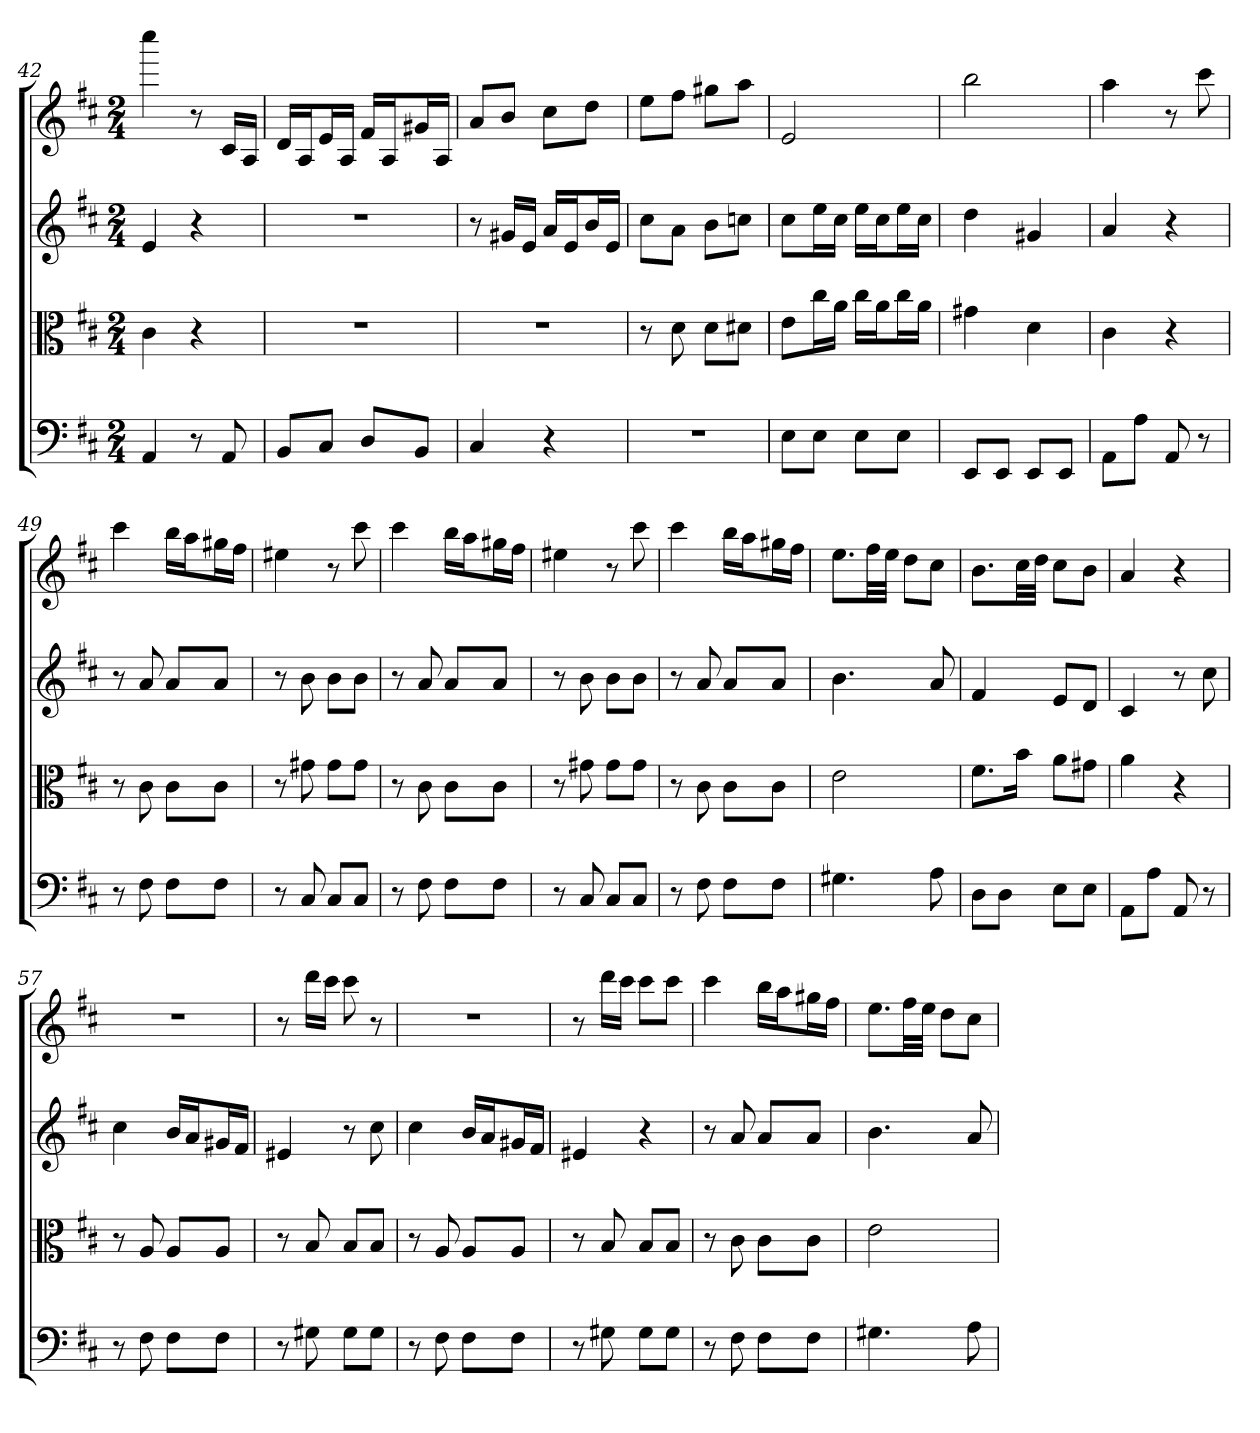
**kern	**kern	**kern	**kern
*part4	*part3	*part2	*part1
*staff4	*staff3	*staff2	*staff1
*clefF4	*clefC3	*	*
*k[f#c#]	*k[f#c#]	*k[f#c#]	*k[f#c#]
*D:	*D:	*D:	*D:
*M2/4	*M2/4	*M2/4	*M2/4
=42	=42	=42	=42
4AA	4c#	4e	4cccc#
8r	4r	4r	8r
8AA	.	.	16c#LL
.	.	.	16AJJ
=43	=43	=43	=43
8BB/L	2r	2r	16dLL
.	.	.	16AJ
8C#/J	.	.	16eL
.	.	.	16AJJ
8D/L	.	.	16f#LL
.	.	.	16AJ
8BB/J	.	.	16g#XL
.	.	.	16AJJ
=44	=44	=44	=44
4C#	2r	8r	8aL
.	.	16g#XLL	8bJ
.	.	16eJJ	.
4r	.	16aLL	8cc#L
.	.	16eJ	.
.	.	16bL	8ddJ
.	.	16eJJ	.
=45	=45	=45	=45
2r	8r	8cc#L	8eeL
.	8d	8aJ	8ff#J
.	8d\L	8bL	8gg#XL
.	8d#X\J	8ccnJ	8aaJ
=46	=46	=46	=46
8E\L	8e\L	8cc#L	2e
8E\J	16cc#\L	16eeL	.
.	16a\JJ	16cc#JJ	.
8E\L	16cc#\LL	16eeLL	.
.	16a\J	16cc#J	.
8E\J	16cc#\L	16eeL	.
.	16a\JJ	16cc#JJ	.
=47	=47	=47	=47
8EE/L	4g#X	4dd	2bb
8EE/J	.	.	.
8EE/L	4d	4g#X	.
8EE/J	.	.	.
=48	=48	=48	=48
8AA\L	4c#	4a	4aa
8A\J	.	.	.
8AA	4r	4r	8r
8r	.	.	8ccc#
=49	=49	=49	=49
8r	8r	8r	4ccc#
8F#	8c#	8a	.
8F#\L	8c#\L	8aL	16bbLL
.	.	.	16aaJ
8F#\J	8c#\J	8aJ	16gg#XL
.	.	.	16ff#JJ
=50	=50	=50	=50
8r	8r	8r	4ee#X
8C#	8g#X	8b	.
8C#/L	8g#\L	8bL	8r
8C#/J	8g#\J	8bJ	8ccc#
=51	=51	=51	=51
8r	8r	8r	4ccc#
8F#	8c#	8a	.
8F#\L	8c#\L	8aL	16bbLL
.	.	.	16aaJ
8F#\J	8c#\J	8aJ	16gg#XL
.	.	.	16ff#JJ
=52	=52	=52	=52
8r	8r	8r	4ee#X
8C#	8g#X	8b	.
8C#/L	8g#\L	8bL	8r
8C#/J	8g#\J	8bJ	8ccc#
=53	=53	=53	=53
8r	8r	8r	4ccc#
8F#	8c#	8a	.
8F#\L	8c#\L	8aL	16bbLL
.	.	.	16aaJ
8F#\J	8c#\J	8aJ	16gg#XL
.	.	.	16ff#JJ
=54	=54	=54	=54
4.G#X	2e	4.b	8.eeL
.	.	.	32ff#LL
.	.	.	32eeJJJ
.	.	.	8ddL
8A	.	8a	8cc#J
=55	=55	=55	=55
8D\L	8.f#\L	4f#	8.bL
8D\J	.	.	.
.	16b\Jk	.	32cc#LL
.	.	.	32ddJJJ
8E\L	8a\L	8eL	8cc#L
8E\J	8g#X\J	8dJ	8bJ
=56	=56	=56	=56
8AA\L	4a	4c#	4a
8A\J	.	.	.
8AA	4r	8r	4r
8r	.	8cc#	.
=57	=57	=57	=57
8r	8r	4cc#	2r
8F#	8A	.	.
8F#\L	8A/L	16bLL	.
.	.	16aJ	.
8F#\J	8A/J	16g#XL	.
.	.	16f#JJ	.
=58	=58	=58	=58
8r	8r	4e#X	8r
8G#X	8B	.	16dddLL
.	.	.	16ccc#JJ
8G#\L	8B/L	8r	8ccc#
8G#\J	8B/J	8cc#	8r
=59	=59	=59	=59
8r	8r	4cc#	2r
8F#	8A	.	.
8F#\L	8A/L	16bLL	.
.	.	16aJ	.
8F#\J	8A/J	16g#XL	.
.	.	16f#JJ	.
=60	=60	=60	=60
8r	8r	4e#X	8r
8G#X	8B	.	16dddLL
.	.	.	16ccc#JJ
8G#\L	8B/L	4r	8ccc#L
8G#\J	8B/J	.	8ccc#J
=61	=61	=61	=61
8r	8r	8r	4ccc#
8F#	8c#	8a	.
8F#\L	8c#\L	8aL	16bbLL
.	.	.	16aaJ
8F#\J	8c#\J	8aJ	16gg#XL
.	.	.	16ff#JJ
=62	=62	=62	=62
4.G#X	2e	4.b	8.eeL
.	.	.	32ff#LL
.	.	.	32eeJJJ
.	.	.	8ddL
8A	.	8a	8cc#J
=	=	=	=
*-	*-	*-	*-
